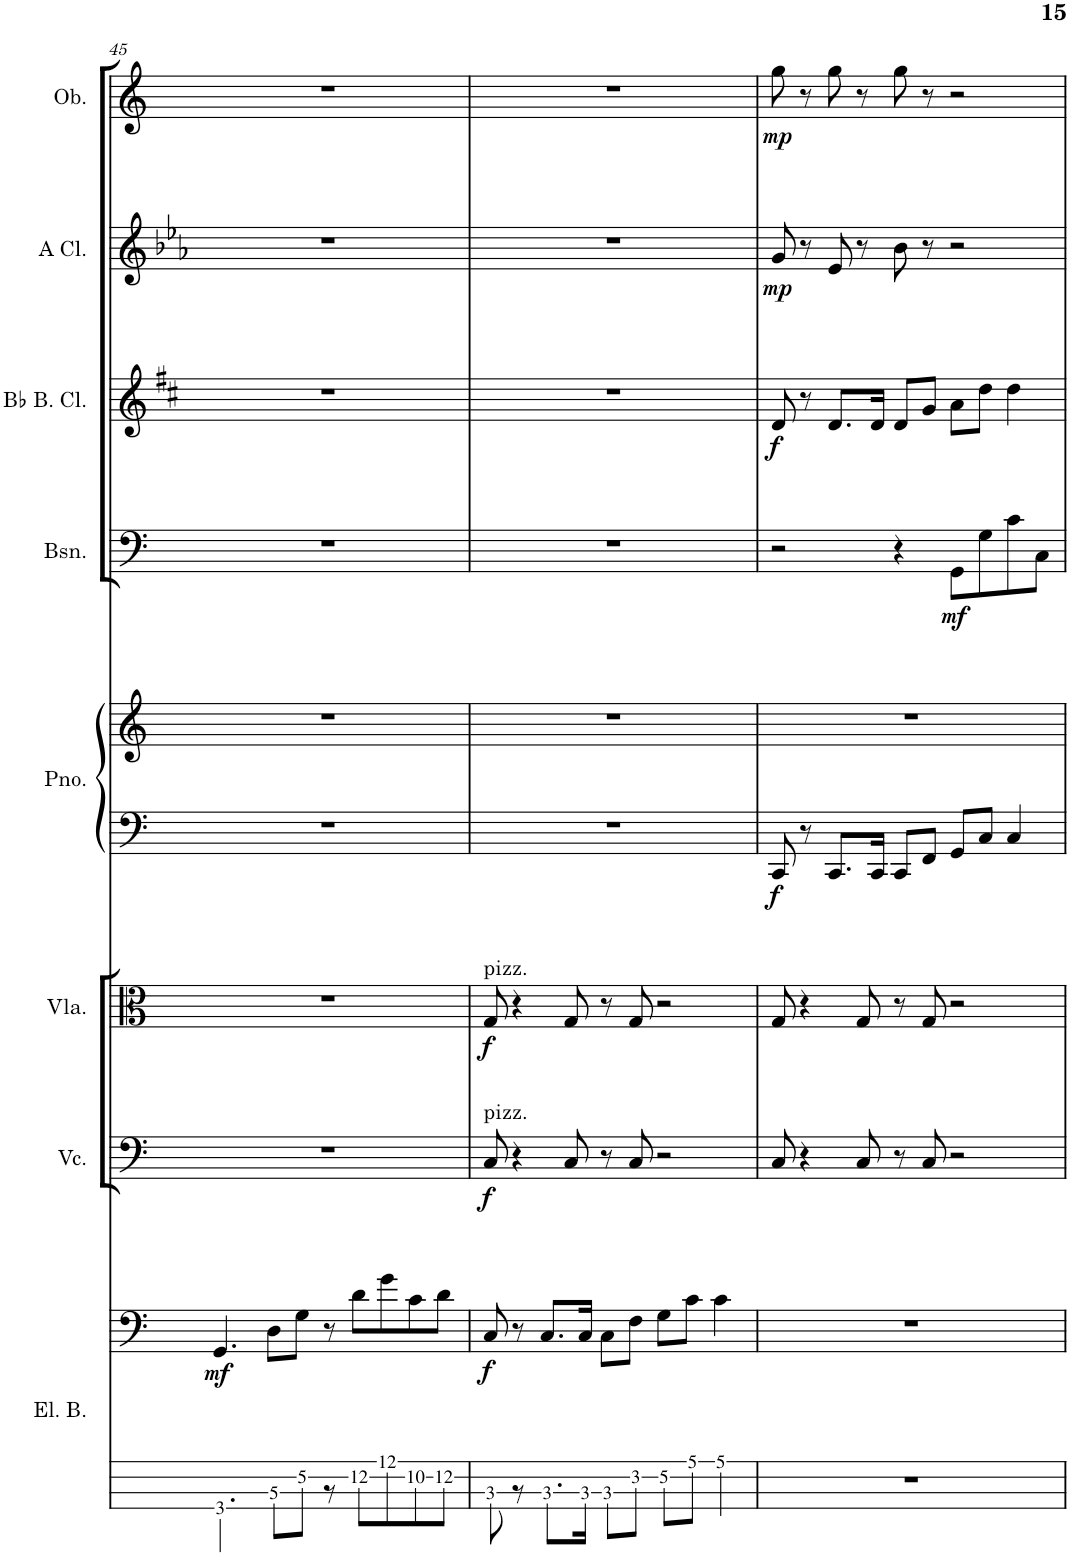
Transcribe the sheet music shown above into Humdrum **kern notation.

**kern	**kern	**dynam	**kern	**dynam	**kern	**dynam	**kern	**kern	**dynam	**kern	**dynam	**kern	**dynam	**kern	**dynam	**kern	**dynam
*part8	*part8	*part8	*part7	*part7	*part6	*part6	*part5	*part5	*part5	*part4	*part4	*part3	*part3	*part2	*part2	*part1	*part1
*staff10	*staff9	*staff9/10	*staff8	*staff8	*staff7	*staff7	*staff6	*staff5	*staff5/6	*staff4	*staff4	*staff3	*staff3	*staff2	*staff2	*staff1	*staff1
*I"Electric Bass	*	*	*I"Violoncello	*	*I"Viola	*	*I"Piano	*	*	*I"Bassoon	*	*I"Bb Bass Clarinet	*	*I"A Clarinet	*	*I"Oboe	*
*I'El. B.	*	*	*I'Vc.	*	*I'Vla.	*	*I'Pno.	*	*	*I'Bsn.	*	*I'Bb B. Cl.	*	*I'A Cl.	*	*I'Ob.	*
!!LO:PB:g=z
*	*clefF4	*	*clefF4	*	*clefC3	*	*clefF4	*clefG2	*	*clefF4	*	*clefG2	*	*clefG2	*	*clefG2	*
*Trd7c12	*Trd7c12	*	*	*	*	*	*	*	*	*	*	*Trd8c14	*	*Trd2c3	*	*	*
*k[]	*k[]	*	*k[]	*	*k[]	*	*k[]	*k[]	*	*k[]	*	*k[f#c#]	*	*k[b-e-a-]	*	*k[]	*
*M5/4	*M5/4	*	*M5/4	*	*M5/4	*	*M5/4	*M5/4	*	*M5/4	*	*M5/4	*	*M5/4	*	*M5/4	*
=45	=45	=45	=45	=45	=45	=45	=45	=45	=45	=45	=45	=45	=45	=45	=45	=45	=45
!	!	!LO:DY:b	!	!	!	!	!	!	!	!	!	!	!	!	!	!	!
4.GG\	4.GG/	mf	4%5r	.	4%5r	.	4%5r	4%5r	.	4%5r	.	4%5r	.	4%5r	.	4%5r	.
8D\L	8D\L	.	.	.	.	.	.	.	.	.	.	.	.	.	.	.	.
8G\J	8G\J	.	.	.	.	.	.	.	.	.	.	.	.	.	.	.	.
8r	8r	.	.	.	.	.	.	.	.	.	.	.	.	.	.	.	.
8d\L	8d\L	.	.	.	.	.	.	.	.	.	.	.	.	.	.	.	.
8g\	8g\	.	.	.	.	.	.	.	.	.	.	.	.	.	.	.	.
8c\	8c\	.	.	.	.	.	.	.	.	.	.	.	.	.	.	.	.
8d\J	8d\J	.	.	.	.	.	.	.	.	.	.	.	.	.	.	.	.
=46	=46	=46	=46	=46	=46	=46	=46	=46	=46	=46	=46	=46	=46	=46	=46	=46	=46
!	!	!	!	!	!LO:TX:a:t=pizz.	!	!	!	!	!	!	!	!	!	!	!	!
!	!	!	!LO:TX:a:t=pizz.	!	!	!	!	!	!	!	!	!	!	!	!	!	!
!	!	!LO:DY:b	!	!LO:DY:b	!	!LO:DY:b	!	!	!	!	!	!	!	!	!	!	!
8C\	8C/	f	8C/	f	8G/	f	4%5r	4%5r	.	4%5r	.	4%5r	.	4%5r	.	4%5r	.
8r	8r	.	4r	.	4r	.	.	.	.	.	.	.	.	.	.	.	.
8.C\L	8.C/L	.	.	.	.	.	.	.	.	.	.	.	.	.	.	.	.
.	.	.	8C/	.	8G/	.	.	.	.	.	.	.	.	.	.	.	.
16C\Jk	16C/Jk	.	.	.	.	.	.	.	.	.	.	.	.	.	.	.	.
8C\L	8C\L	.	8r	.	8r	.	.	.	.	.	.	.	.	.	.	.	.
8F\J	8F\J	.	8C/	.	8G/	.	.	.	.	.	.	.	.	.	.	.	.
8G\L	8G\L	.	2r	.	2r	.	.	.	.	.	.	.	.	.	.	.	.
8c\J	8c\J	.	.	.	.	.	.	.	.	.	.	.	.	.	.	.	.
4c\	4c\	.	.	.	.	.	.	.	.	.	.	.	.	.	.	.	.
=47	=47	=47	=47	=47	=47	=47	=47	=47	=47	=47	=47	=47	=47	=47	=47	=47	=47
!	!	!	!	!	!	!	!	!	!LO:DY:b=2	!	!	!	!LO:DY:b	!	!LO:DY:b	!	!LO:DY:b
4%5r	4%5r	.	8C/	.	8G/	.	8CC/	4%5r	f	2r	.	8d/	f	8g/	mp	8gg\	mp
.	.	.	4r	.	4r	.	8r	.	.	.	.	8r	.	8r	.	8r	.
.	.	.	.	.	.	.	8.CC/L	.	.	.	.	8.d/L	.	8e-/	.	8gg\	.
.	.	.	8C/	.	8G/	.	.	.	.	.	.	.	.	8r	.	8r	.
.	.	.	.	.	.	.	16CC/Jk	.	.	.	.	16d/Jk	.	.	.	.	.
.	.	.	8r	.	8r	.	8CC/L	.	.	4r	.	8d/L	.	8b-\	.	8gg\	.
.	.	.	8C/	.	8G/	.	8FF/J	.	.	.	.	8g/J	.	8r	.	8r	.
!	!	!	!	!	!	!	!	!	!	!	!LO:DY:b	!	!	!	!	!	!
.	.	.	2r	.	2r	.	8GG/L	.	.	8GG\L	mf	8a\L	.	2r	.	2r	.
.	.	.	.	.	.	.	8C/J	.	.	8G\	.	8dd\J	.	.	.	.	.
.	.	.	.	.	.	.	4C/	.	.	8c\	.	4dd\	.	.	.	.	.
.	.	.	.	.	.	.	.	.	.	8C\J	.	.	.	.	.	.	.
=	=	=	=	=	=	=	=	=	=	=	=	=	=	=	=	=	=
*-	*-	*-	*-	*-	*-	*-	*-	*-	*-	*-	*-	*-	*-	*-	*-	*-	*-
